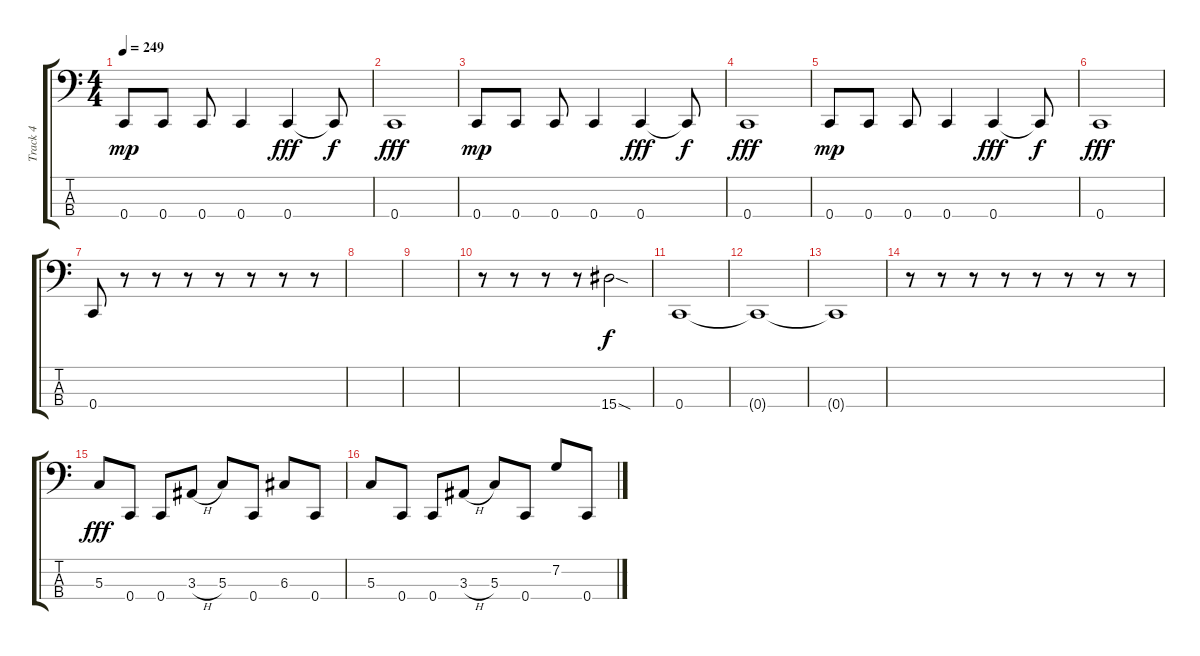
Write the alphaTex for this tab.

\track ("Track 4" "Track 4") {instrument electricbasspick}
\staff {score tabs}
\tuning (F2 C2 G1 C1) {hide}
\ts (4 4)
\tempo 249
\clef f4
\ks c
0.4.8{dy mp} 0.4.8 0.4.8 0.4.4 0.4.4{dy fff} 0.4{t}.8{dy f} |
0.4.1{dy fff} |
0.4.8{dy mp} 0.4.8 0.4.8 0.4.4 0.4.4{dy fff} 0.4{t}.8{dy f} |
0.4.1{dy fff} |
0.4.8{dy mp} 0.4.8 0.4.8 0.4.4 0.4.4{dy fff} 0.4{t}.8{dy f} |
0.4.1{dy fff} |
0.4.8 r.8 r.8 r.8 r.8 r.8 r.8 r.8 |
|
|
r.8 r.8 r.8 r.8 15.4{sod}.2{dy f} |
0.4.1 |
0.4{t}.1 |
0.4{t}.1 |
r.8 r.8 r.8{volume 10} r.8 r.8 r.8 r.8 r.8 |
5.3.8{dy fff} 0.4.8 0.4.8 3.3{h}.8 5.3.8 0.4.8 6.3.8 0.4.8 |
5.3.8 0.4.8 0.4.8 3.3{h}.8 5.3.8 0.4.8 7.2.8 0.4.8
